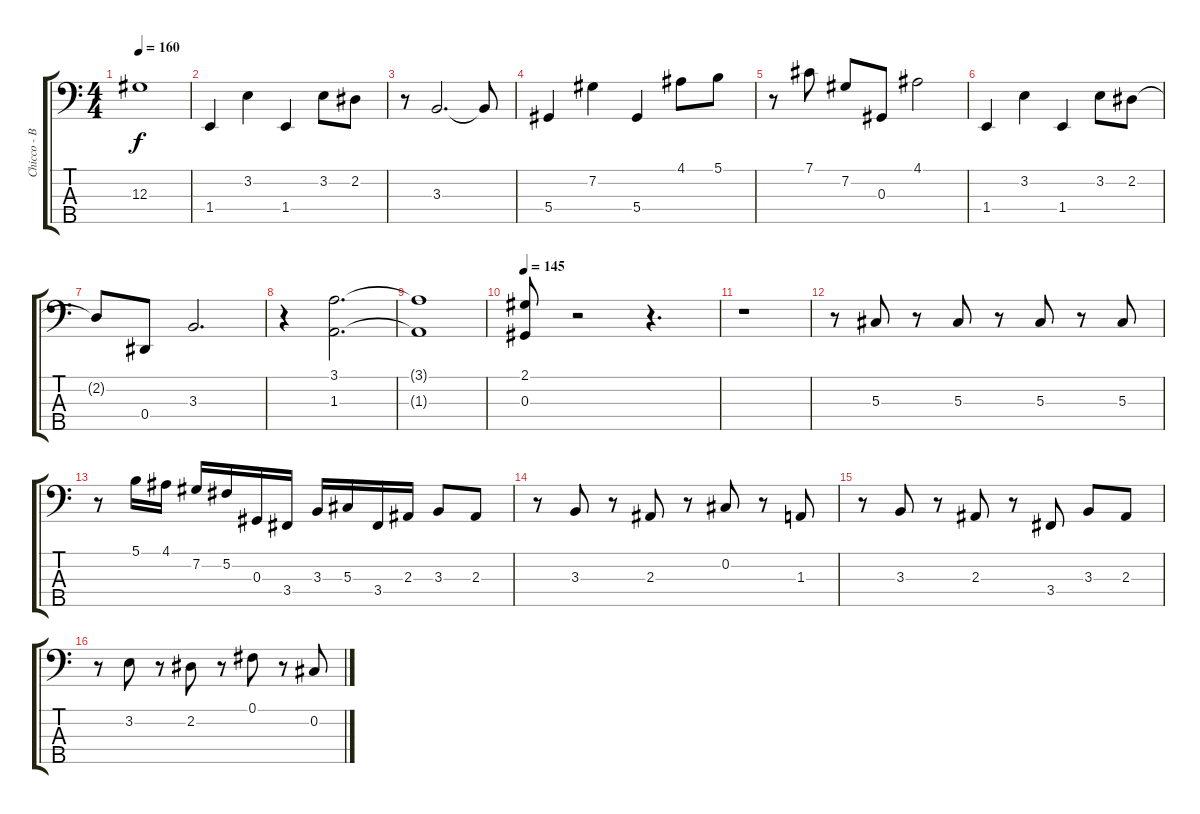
\track ("Chicco - Bass" "Chicco - B") {instrument fretlessbass}
\staff {score tabs}
\tuning (Gb2 Db2 Ab1 Eb1 Bb0) {hide}
\ts (4 4)
\tempo 160
\clef f4
\ks c
12.3{t}.1{dy f} |
1.4.4 3.2.4 1.4.4 3.2.8 2.2.8 |
r.8 3.3.2{d} 3.3{t}.8 |
5.4.4 7.2.4 5.4.4 4.1.8 5.1.8 |
r.8 7.1.8 7.2.8 0.3.8 4.1.2 |
1.4.4 3.2.4 1.4.4 3.2.8 2.2.8 |
2.2{t}.8 0.4.8 3.3.2{d} |
r.4 (3.1 1.3).2{d} |
(3.1{t} 1.3{t}).1 |
\tempo 145
(2.1 0.3).8 r.2 r.4{d} |
r.1 |
r.8 5.3.8 r.8 5.3.8 r.8 5.3.8 r.8 5.3.8 |
r.8 5.1.16 4.1.16 7.2.16 5.2.16 0.3.16 3.4.16 3.3.16 5.3.16 3.4.16 2.3.16 3.3.8 2.3.8 |
r.8 3.3.8 r.8 2.3.8 r.8 0.2.8 r.8 1.3.8 |
r.8 3.3.8 r.8 2.3.8 r.8 3.4.8 3.3.8 2.3.8 |
r.8 3.2.8 r.8 2.2.8 r.8 0.1.8 r.8 0.2.8
